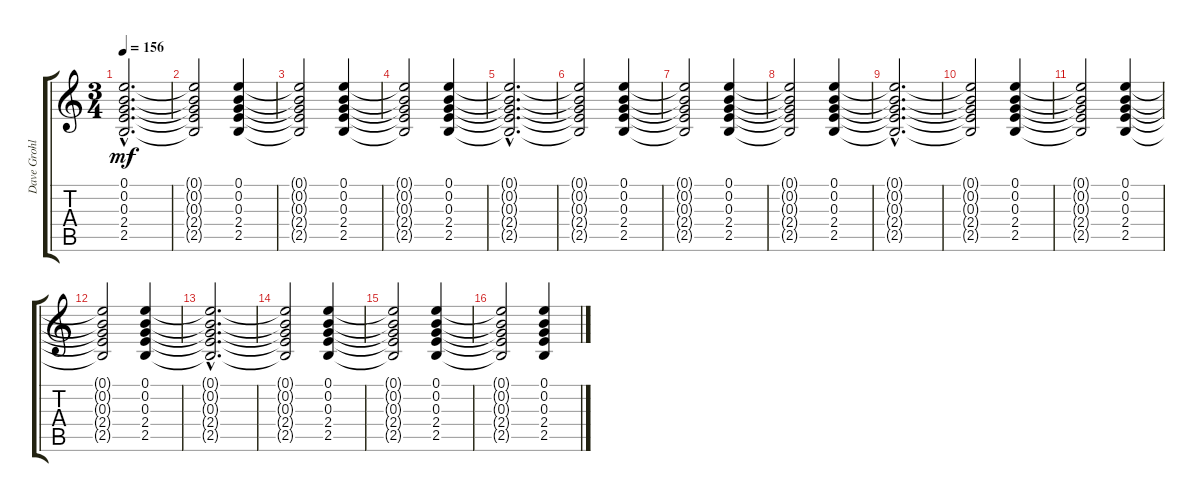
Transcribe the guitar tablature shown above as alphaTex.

\track ("Dave Grohl" "Dave Grohl") {instrument electricguitarclean}
\staff {score tabs}
\tuning (E4 B3 G3 D3 A2 E2) {hide}
\ts (3 4)
\tempo 156
\clef g2
\ks c
(0.1{hac t} 0.2{hac t} 0.3{hac t} 2.4{hac t} 2.5{hac t}).2{d dy mf} |
(0.1{t} 0.2{t} 0.3{t} 2.4{t} 2.5{t}).2 (0.1 0.2 0.3 2.4 2.5).4 |
(0.1{t} 0.2{t} 0.3{t} 2.4{t} 2.5{t}).2 (0.1 0.2 0.3 2.4 2.5).4 |
(0.1{t} 0.2{t} 0.3{t} 2.4{t} 2.5{t}).2 (0.1 0.2 0.3 2.4 2.5).4 |
(0.1{hac t} 0.2{hac t} 0.3{hac t} 2.4{hac t} 2.5{hac t}).2{d} |
(0.1{t} 0.2{t} 0.3{t} 2.4{t} 2.5{t}).2 (0.1 0.2 0.3 2.4 2.5).4 |
(0.1{t} 0.2{t} 0.3{t} 2.4{t} 2.5{t}).2 (0.1 0.2 0.3 2.4 2.5).4 |
(0.1{t} 0.2{t} 0.3{t} 2.4{t} 2.5{t}).2 (0.1 0.2 0.3 2.4 2.5).4 |
(0.1{hac t} 0.2{hac t} 0.3{hac t} 2.4{hac t} 2.5{hac t}).2{d} |
(0.1{t} 0.2{t} 0.3{t} 2.4{t} 2.5{t}).2 (0.1 0.2 0.3 2.4 2.5).4 |
(0.1{t} 0.2{t} 0.3{t} 2.4{t} 2.5{t}).2 (0.1 0.2 0.3 2.4 2.5).4 |
(0.1{t} 0.2{t} 0.3{t} 2.4{t} 2.5{t}).2 (0.1 0.2 0.3 2.4 2.5).4 |
(0.1{hac t} 0.2{hac t} 0.3{hac t} 2.4{hac t} 2.5{hac t}).2{d} |
(0.1{t} 0.2{t} 0.3{t} 2.4{t} 2.5{t}).2 (0.1 0.2 0.3 2.4 2.5).4 |
(0.1{t} 0.2{t} 0.3{t} 2.4{t} 2.5{t}).2 (0.1 0.2 0.3 2.4 2.5).4 |
(0.1{t} 0.2{t} 0.3{t} 2.4{t} 2.5{t}).2 (0.1 0.2 0.3 2.4 2.5).4
